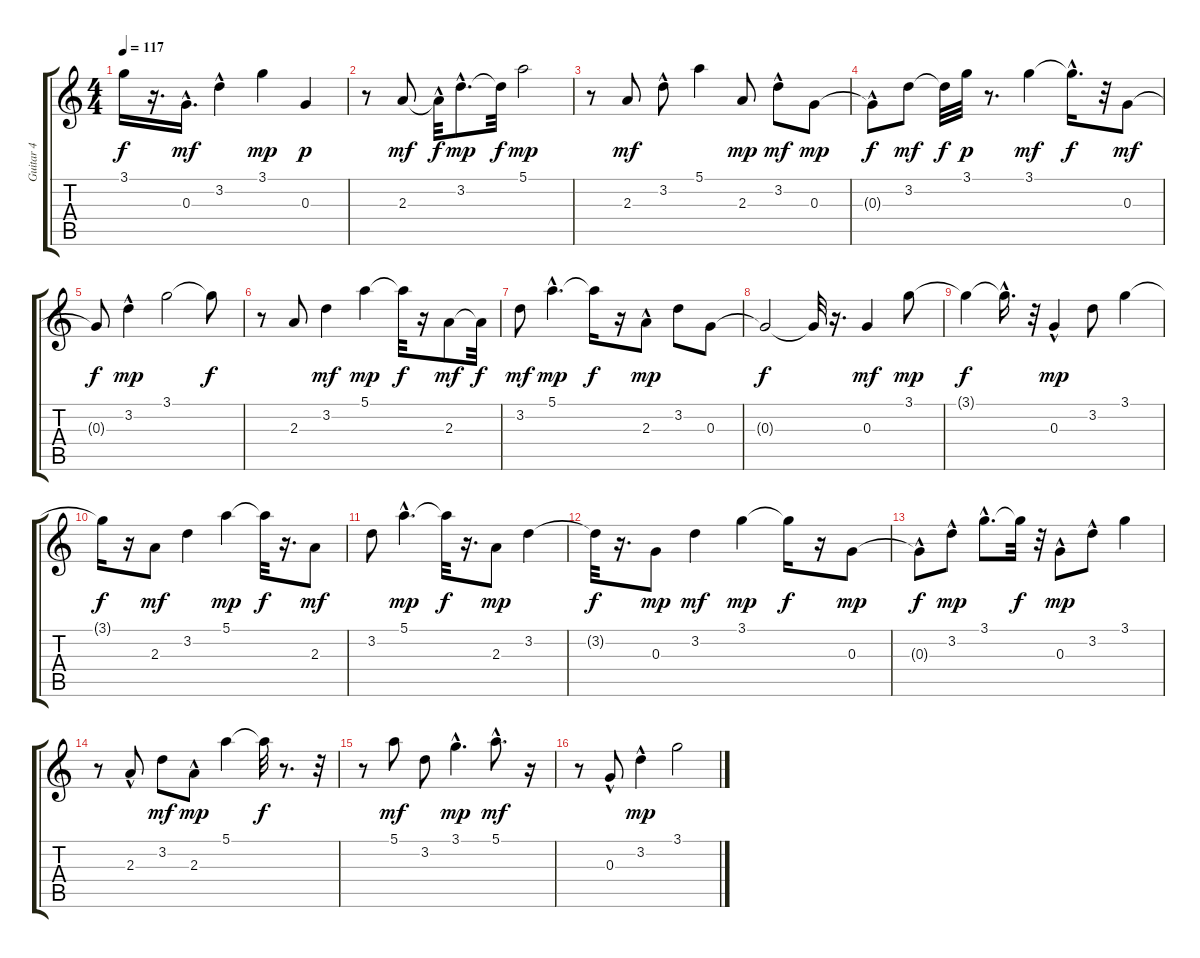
\track ("Guitar 4" "Guitar 4") {instrument distortionguitar}
\staff {score tabs}
\tuning (E4 B3 G3 D3 A2 E2) {hide}
\ts (4 4)
\tempo 117
\clef g2
\ks c
3.1{t}.16{dy f} r.16{d} 0.3{hac}.16{d dy mf} 3.2{hac}.4 3.1.4{dy mp} 0.3.4{dy p} |
r.8 2.3.8{dy mf} 2.3{hac t}.32{dy f} 3.2{hac}.8{d dy mp} 3.2{t}.32{dy f} 5.1.2{dy mp} |
r.8 2.3.8{dy mf} 3.2{hac}.8 5.1.4 2.3.8{dy mp} 3.2{hac}.8{dy mf} 0.3.8{dy mp} |
0.3{hac t}.8{dy f} 3.2.8{dy mf} 3.2{t}.32{dy f} 3.1.32{dy p} r.8{d} 3.1.4{dy mf} 3.1{hac t}.16{d dy f} r.32 0.3.8{dy mf} |
0.3{t}.8{dy f} 3.2{hac}.4{dy mp} 3.1.2 3.1{t}.8{dy f} |
r.8 2.3.8 3.2.4{dy mf} 5.1.4{dy mp} 5.1{t}.32{dy f} r.16 2.3.8{dy mf} 2.3{t}.32{dy f} |
3.2.8{dy mf} 5.1{hac}.4{d dy mp} 5.1{t}.16{dy f} r.16 2.3{hac}.8{dy mp} 3.2.8 0.3.8 |
0.3{t}.2{dy f} 0.3{t}.32 r.16{d} 0.3.4{dy mf} 3.1.8{dy mp} |
3.1{t}.4{dy f} 3.1{hac t}.16{d} r.32 0.3{hac}.4{dy mp} 3.2.8 3.1.4 |
3.1{t}.16{dy f} r.16 2.3.8{dy mf} 3.2.4 5.1.4{dy mp} 5.1{t}.32{dy f} r.16{d} 2.3.8{dy mf} |
3.2.8 5.1{hac}.4{d dy mp} 5.1{t}.32{dy f} r.16{d} 2.3.8{dy mp} 3.2.4 |
3.2{t}.32{dy f} r.16{d} 0.3.8{dy mp} 3.2.4{dy mf} 3.1.4{dy mp} 3.1{t}.16{dy f} r.16 0.3.8{dy mp} |
0.3{hac t}.8{dy f} 3.2{hac}.8{dy mp} 3.1{hac}.8{d} 3.1{t}.32{dy f} r.32 0.3{hac}.8{dy mp} 3.2{hac}.8 3.1.4 |
r.8 2.3{hac}.8 3.2.8{dy mf} 2.3{hac}.8{dy mp} 5.1.4 5.1{t}.32{dy f} r.8{d} r.32 |
r.8 5.1.8{dy mf} 3.2.8 3.1{hac}.4{d dy mp} 5.1{hac}.8{d dy mf} r.16 |
r.8 0.3{hac}.8 3.2{hac}.4{dy mp} 3.1.2
